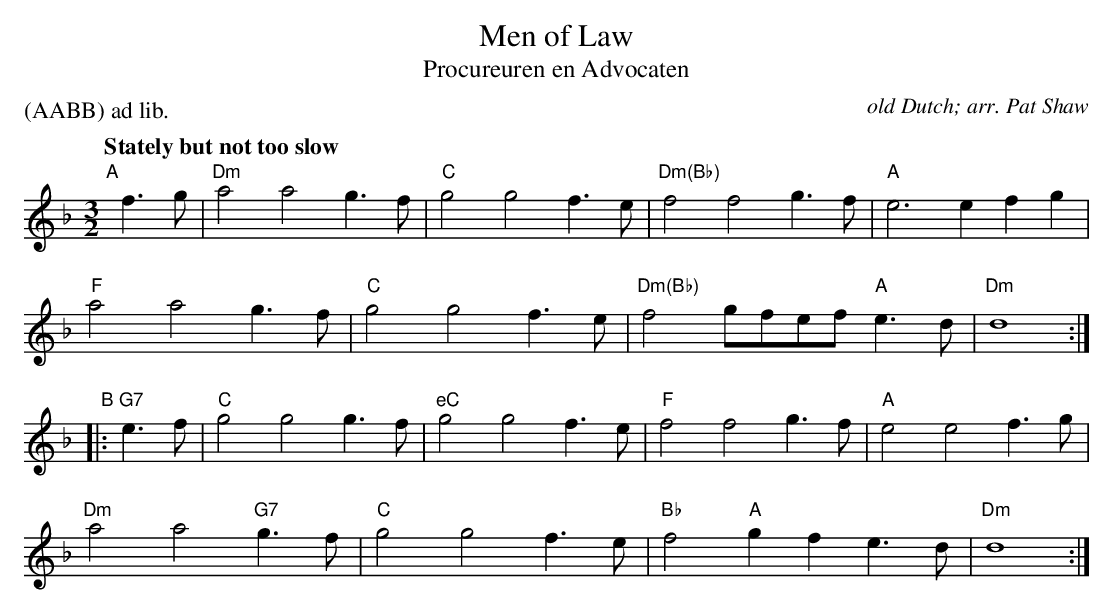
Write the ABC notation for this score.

X:1
T: Men of Law
T: Procureuren en Advocaten
C: old Dutch; arr. Pat Shaw
P: (AABB) ad lib.
Q: "Stately but not too slow"
M: 3/2
L: 1/8
K: Dm
"A"[|] f3g |\
"Dm"a4 a4 g3f | "C"g4 g4 f3e | "Dm(Bb)"f4 f4 g3f | "A"e6 e2 f2g2 |
"F"a4 a4 g3f | "C"g4 g4 f3e | "Dm(Bb)"f4 gfef "A"e3d | "Dm"d8 :|
"B"|: "G7"e3f |\
"C"g4 g4 g3f | "eC"g4 g4 f3e | "F"f4 f4 g3f | "A"e4 e4 f3g |
"Dm"a4 a4 "G7"g3f | "C"g4 g4 f3e | "Bb"f4 "A"g2f2 e3d | "Dm"d8 :|
